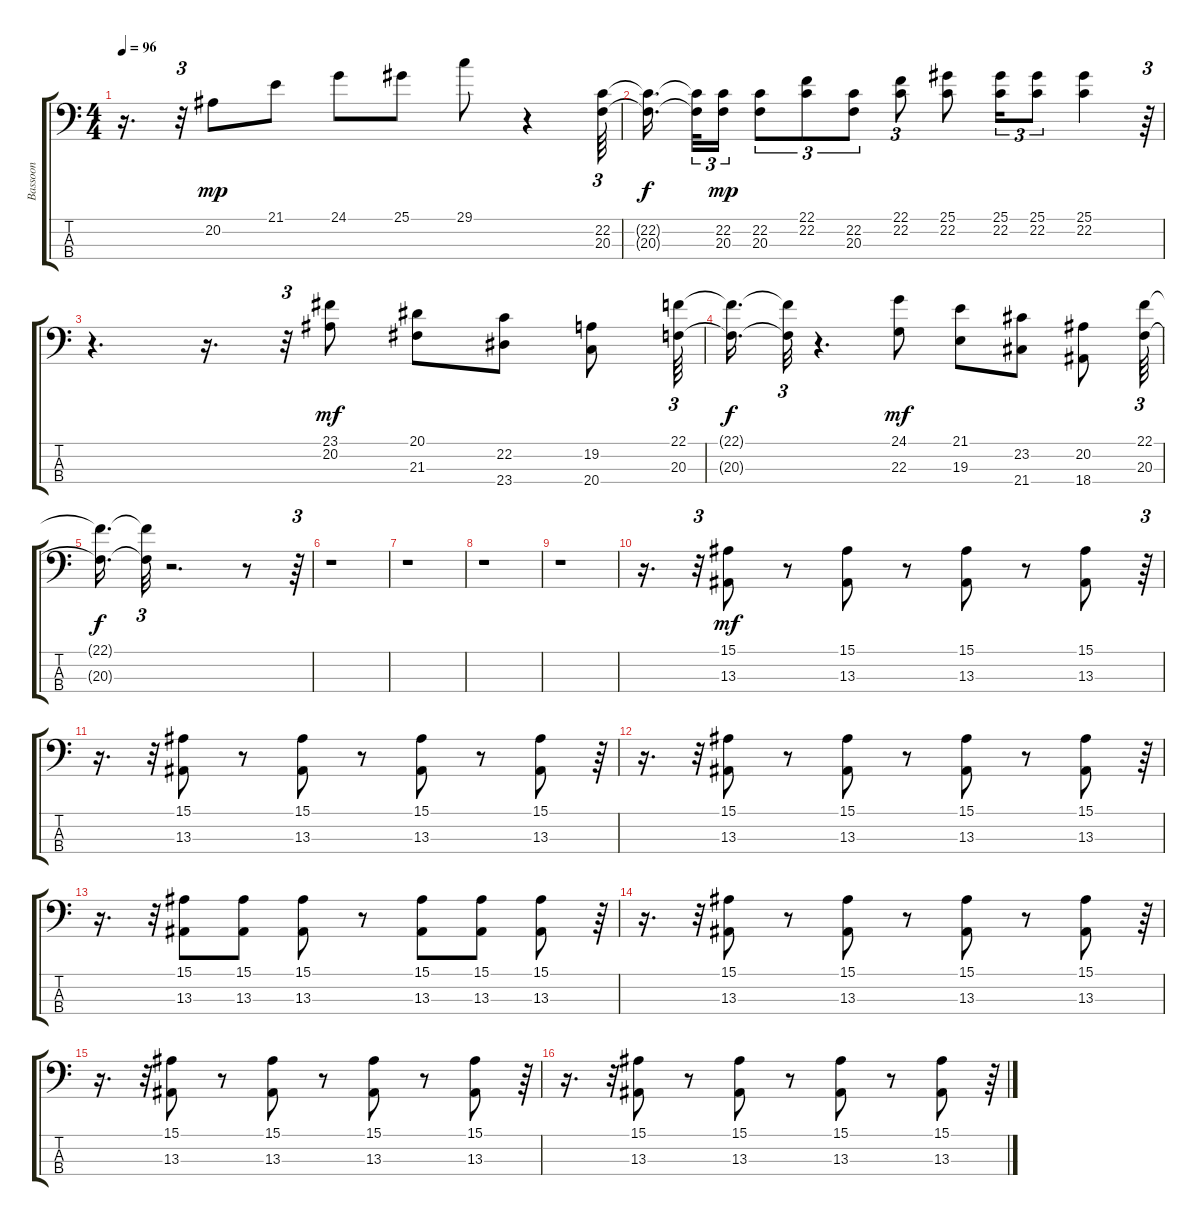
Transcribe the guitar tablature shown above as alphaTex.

\track ("Bassoon" "Bassoon") {instrument bassoon}
\staff {score tabs}
\tuning (G2 D2 A1 E1) {hide}
\ts (4 4)
\tempo 96
\clef f4
\ks c
r.16{d dy mp} r.32{tu (3 2)} 20.2.8 21.1.8 24.1.8 25.1.8 29.1.8 r.4 (22.2 20.3).64{tu (3 2)} |
(22.2{t} 20.3{t}).16{d dy f beam splitsecondary} (22.2{t} 20.3{t}).32{tu (3 2)} (22.2 20.3).16{tu (3 2) dy mp} (22.2 20.3).8{tu (3 2)} (22.1 22.2).8{tu (3 2)} (22.2 20.3).8{tu (3 2)} (22.1 22.2).8{tu (3 2)} (25.1 22.2).8 (25.1 22.2).16{tu (3 2)} (25.1 22.2).8{tu (3 2)} (25.1 22.2).4 r.64{tu (3 2)} |
r.4{d} r.16{d} r.32{tu (3 2)} (23.1 20.2).8{dy mf} (20.1 21.3).8 (22.2 23.4).8 (19.2 20.4).8 (22.1 20.3).64{tu (3 2)} |
(22.1{t} 20.3{t}).16{d dy f} (22.1{t} 20.3{t}).32{tu (3 2)} r.4{d} (24.1 22.3).8{dy mf} (21.1 19.3).8 (23.2 21.4).8 (20.2 18.4).8 (22.1 20.3).64{tu (3 2)} |
(22.1{t} 20.3{t}).16{d dy f} (22.1{t} 20.3{t}).32{tu (3 2)} r.2{d} r.8 r.64{tu (3 2)} |
r.1 |
r.1 |
r.1 |
r.1 |
r.16{d} r.32{tu (3 2)} (15.1 13.3).8{dy mf} r.8 (15.1 13.3).8 r.8 (15.1 13.3).8 r.8 (15.1 13.3).8 r.64{tu (3 2)} |
r.16{d} r.32{tu (3 2)} (15.1 13.3).8 r.8 (15.1 13.3).8 r.8 (15.1 13.3).8 r.8 (15.1 13.3).8 r.64{tu (3 2)} |
r.16{d} r.32{tu (3 2)} (15.1 13.3).8 r.8 (15.1 13.3).8 r.8 (15.1 13.3).8 r.8 (15.1 13.3).8 r.64{tu (3 2)} |
r.16{d} r.32{tu (3 2)} (15.1 13.3).8 (15.1 13.3).8 (15.1 13.3).8 r.8 (15.1 13.3).8 (15.1 13.3).8 (15.1 13.3).8 r.64{tu (3 2)} |
r.16{d} r.32{tu (3 2)} (15.1 13.3).8 r.8 (15.1 13.3).8 r.8 (15.1 13.3).8 r.8 (15.1 13.3).8 r.64{tu (3 2)} |
r.16{d} r.32{tu (3 2)} (15.1 13.3).8 r.8 (15.1 13.3).8 r.8 (15.1 13.3).8 r.8 (15.1 13.3).8 r.64{tu (3 2)} |
r.16{d} r.32{tu (3 2)} (15.1 13.3).8 r.8 (15.1 13.3).8 r.8 (15.1 13.3).8 r.8 (15.1 13.3).8 r.64{tu (3 2)}
